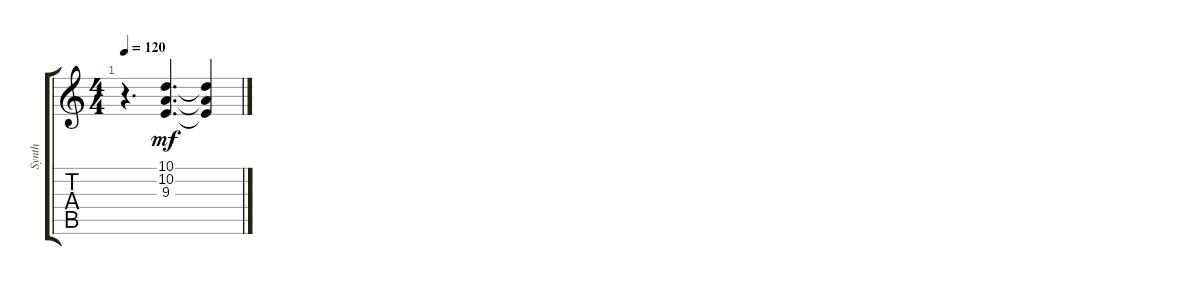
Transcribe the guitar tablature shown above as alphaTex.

\track ("Synth" "Synth") {instrument lead2sawtooth}
\staff {score tabs}
\tuning (E4 B3 G3 D3 A2 E2) {hide}
\ts (4 4)
\tempo 120
\clef g2
\ks c
r.4{d dy mf} (10.1 10.2 9.3).4{d} (10.1{t} 10.2{t} 9.3{t}).4
